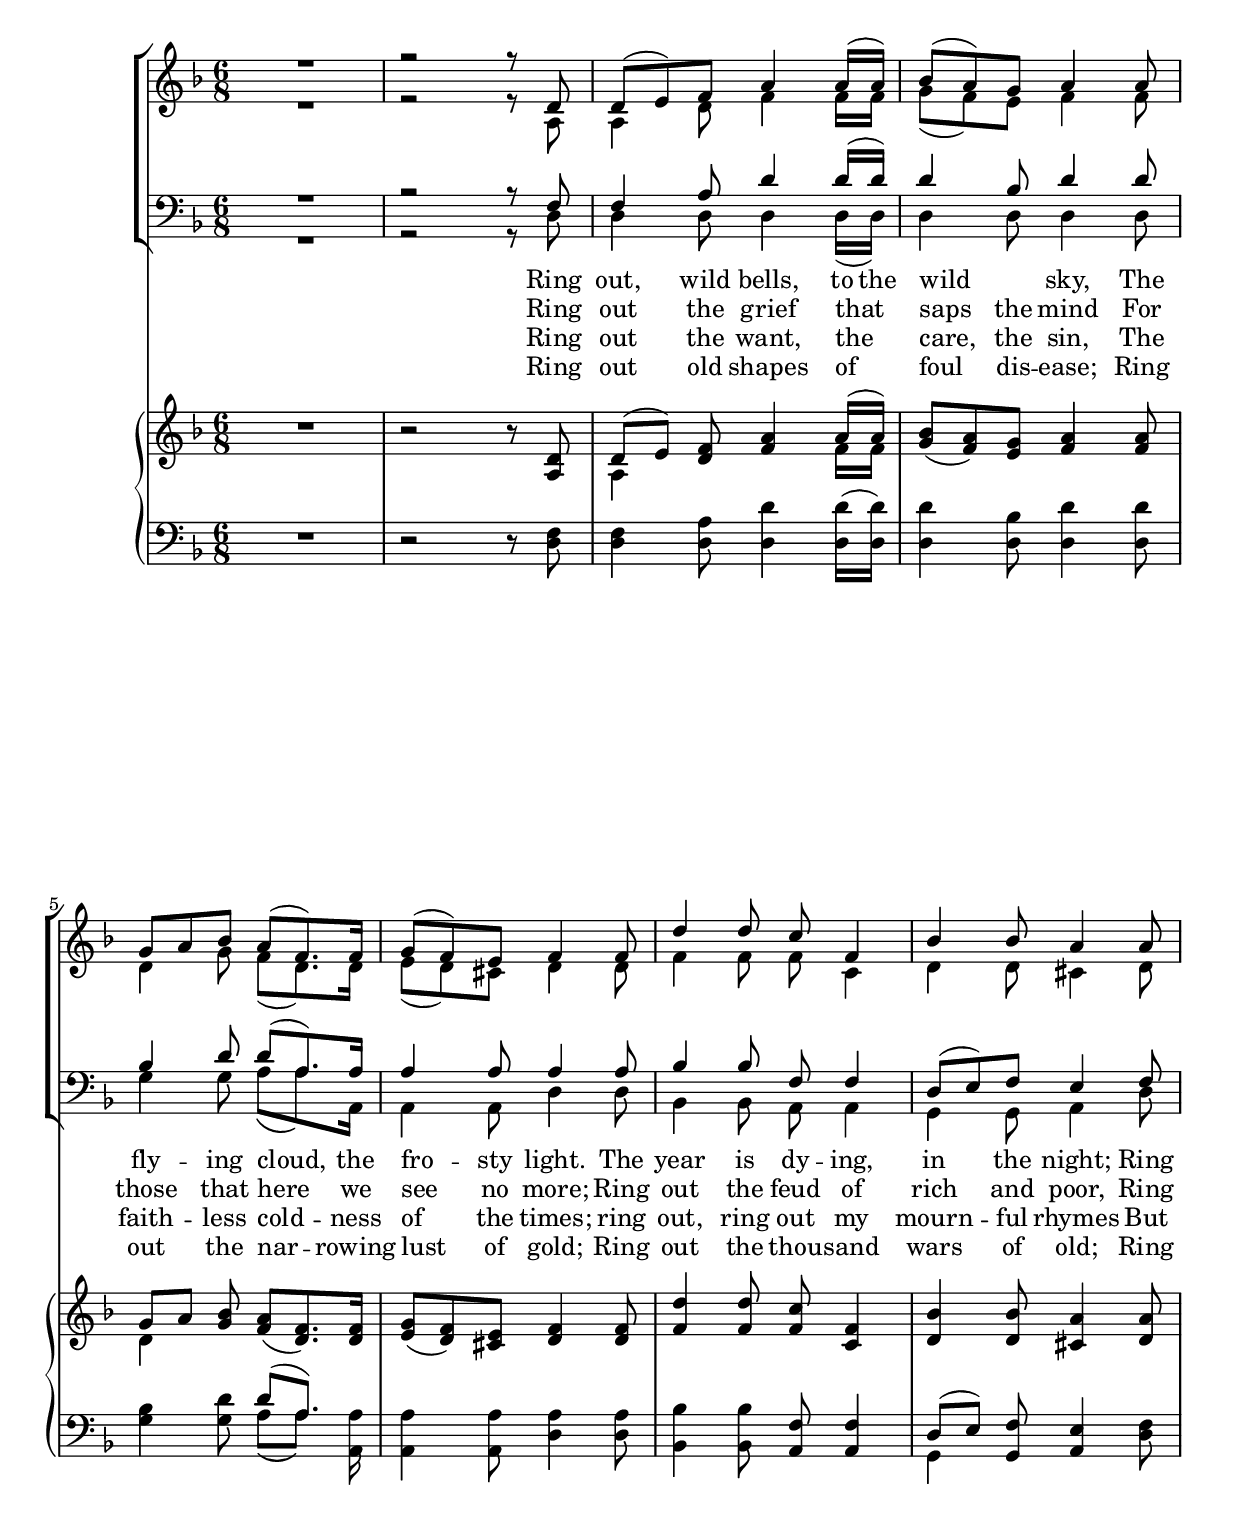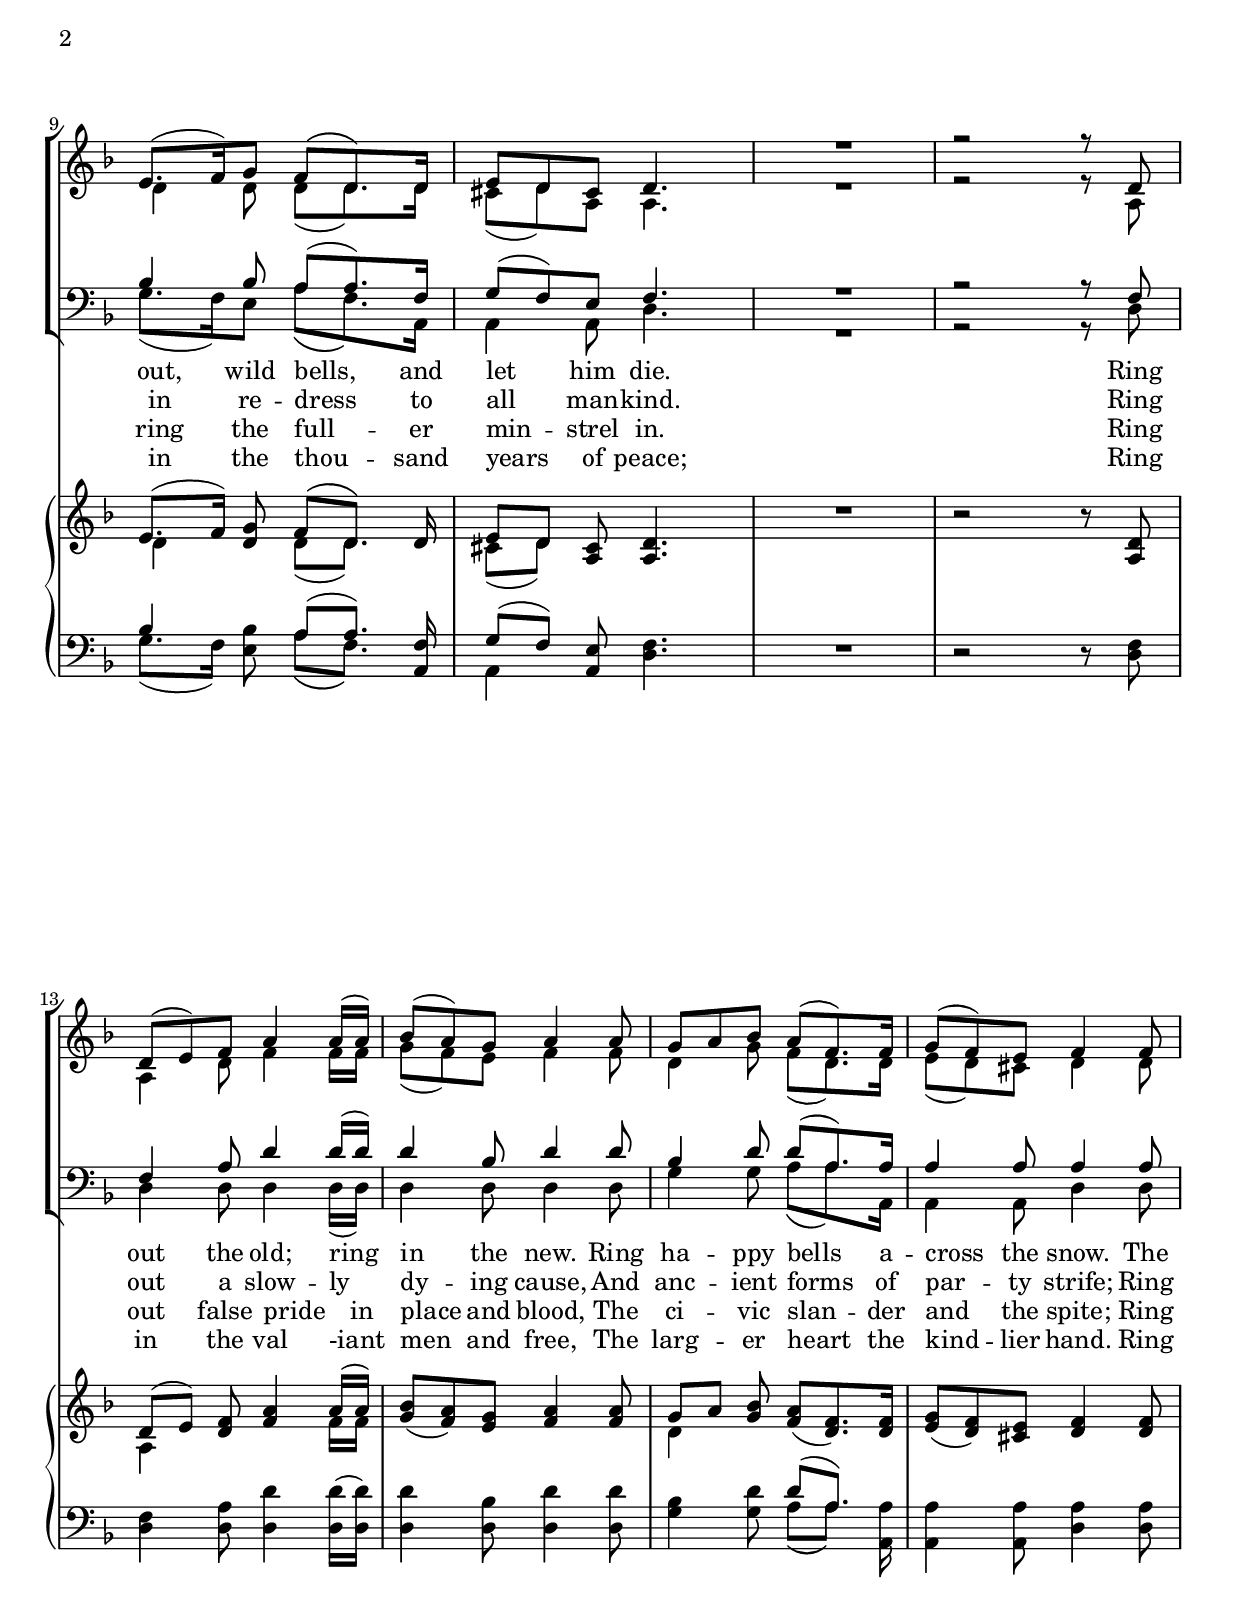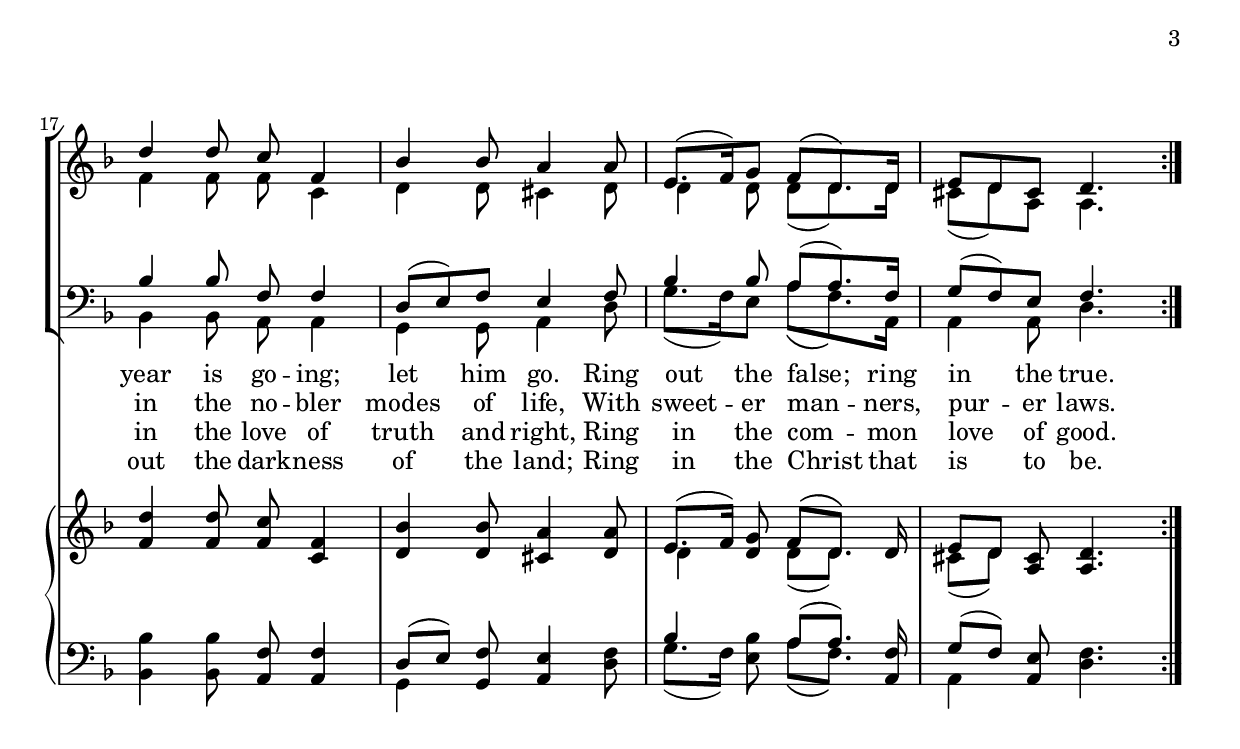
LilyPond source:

\paper {
  #(set-default-paper-size "letter")
  top-system-spacing.basic-distance = #10
  score-system-spacing.basic-distance = #20
  system-system-spacing.basic-distance = #20
  last-bottom-spacing.basic-distance = #10
}

global = {
  \version "2.19.83"
  \key d \minor
  \time 6/8
}

sopMusic = \relative c'' {
  \repeat volta 4 {
    \repeat unfold 2 {
      R2. | r2 r8
      d,8 | d( e) f a4 a16( a16) | bes8( a) g a4
      a8 | g a bes a( f8.) f16 | g8( f) e f4
      f8 | d'4 d8 c f,4 | bes bes8 a4
      a8 | e8.( f16) g8 f\( d8.\) d16 | e8 d cis d4.
    }
  }
}
sopWords = \lyricmode {
  
}

altoMusic = \relative c' {
  \repeat volta 4 {
    \repeat unfold 2 {
      R2. | r2 r8
      a8 | a4 d8 f4 f16 f | g8( f) e f4
      f8 | d4 g8 f( d8.) d16 | e8( d) cis d4
      d8 | f4 f8 f c4 | d d8 cis4
      d8 | d4 d8 d( d8.) d16 | cis8( d) a a4.
    }
  }
}
altoWords =\lyricmode {
  <<
  \new Lyrics = "firstVerse"
  {
  \set associatedVoice = "altos"
  Ring | out, wild bells, to the | wild _ sky,
  The | fly -- ing cloud, the fro -- sty light.
  The | year is dy -- ing, in the night;
  Ring | out, wild bells, and let him die.

  Ring | out the old; ring _ | in the new.
  Ring | ha -- ppy bells  a -- | cross the snow.
  The | year is go -- ing; | let him go.
  Ring | out the false; ring | in the true.
  }
  \new Lyrics = "secondVerse"
  \with { alignBelowContext = #"firstVerse" } {
    \set associatedVoice = "altos"
  Ring | out the grief that _ | saps the mind
  For | those that here we | see no more;
  Ring | out the feud of | rich and poor,
  Ring | in re -- dress to | all man -- kind.

  Ring | out a slow -- ly _ | dy -- ing cause,
  And | anc -- ient forms of | par -- ty strife;
  Ring | in the no -- bler | modes of life,
  With | sweet -- er man -- ners, | pur -- er laws.
  }

  \new Lyrics = "thirdVerse"
  \with { alignBelowContext = #"secondVerse" } {
  \set associatedVoice = "altos"
  Ring | out the want, the _ | care, the sin,
  The | faith -- less cold -- ness | of the times;
  ring | out, ring out my | mourn -- ful rhymes
  But | ring the full -- er | min -- strel in.

  Ring | out false pride _ in  | place and blood,
  The | ci -- vic slan -- der | and the spite;
  Ring | in the love of | truth and right,
  Ring | in the com -- mon | love of good.
  }
  \new Lyrics = "fourthVerse"
  \with { alignBelowContext = #"thirdVerse" } {
  \set associatedVoice = "altos"
  Ring | out old shapes of _ | foul dis -- ease;
  Ring | out the nar -- rowing | lust of gold;
  Ring | out the thou -- sand | wars of old;
  Ring | in the thou -- sand | years of peace;

  Ring | in the val -iant _ | men and free,
  The | larg -- er heart the | kind -- lier hand.
  Ring | out the dark -- ness | of the land;
  Ring | in the Christ that | is to be.
  }
  >>
}

tenorMusic = \relative c' {
  \repeat volta 4 {
    \repeat unfold 2 {
      R2. | r2 r8
      f,8 | f4 a8 d4 d16( d16) | d4 bes8 d4
      d8 | bes4 d8 d8(a8.) a16 | a4 a8 a4
      a8 | bes4 bes8 f f4 | d8( e) f e4
      f8 | bes4 bes8 a8( a8.) f16 | g8( f) e f4.
    }
  }
}
tenorWords = \lyricmode {
}

bassMusic = \relative c {
  \repeat volta 4 {
    \repeat unfold 2 {
      R2. | r2 r8
      d8 | d4 d8 d4 d16( d) | d4 d8 d4
      d8 | g4 g8 a\( a8.\) a,16 | a4 a8 d4
      d8 | bes4 bes8 a8 a4 | g g8 a4
      d8 | g8.( f16) e8 a\( f8.\) a,16 | a4 a8 d4.
    }
  }
}
bassWords = \lyricmode {
}

\score {
  <<
    \new ChoirStaff <<
      \new Lyrics = "sopranos" \with {
        % This is needed for lyrics above a staff
        \override VerticalAxisGroup.staff-affinity = #DOWN
      }
      \new Staff = "women" <<
        \new Voice = "sopranos" { \voiceOne << \global \sopMusic >> }
        \new Voice = "altos" { \voiceTwo << \global \altoMusic >> }
      >>
      \new Lyrics = "altos"
      \new Lyrics = "tenors" \with {
        % This is needed for lyrics above a staff
        \override VerticalAxisGroup.staff-affinity = #DOWN
      }

      \new Staff = "men" <<
        \clef bass
        \new Voice = "tenors" { \voiceOne << \global \tenorMusic >> }
        \new Voice = "basses" { \voiceTwo << \global \bassMusic >> }
      >>
      \new Lyrics = "basses"
      \context Lyrics = "sopranos" \lyricsto "sopranos" \sopWords
      \context Lyrics = "altos" \lyricsto "altos" \altoWords
      \context Lyrics = "tenors" \lyricsto "tenors" \tenorWords
      \context Lyrics = "basses" \lyricsto "basses" \bassWords
    >>
    \new PianoStaff <<
      \new Staff <<
        \set Staff.printPartCombineTexts = ##f
        \partcombine
        << \global \sopMusic >>
        << \global \altoMusic >>
      >>
      \new Staff <<
        \clef bass
        \set Staff.printPartCombineTexts = ##f
        \partcombine
        << \global \tenorMusic >>
        << \global \bassMusic >>
      >>
    >>
  >>
}
